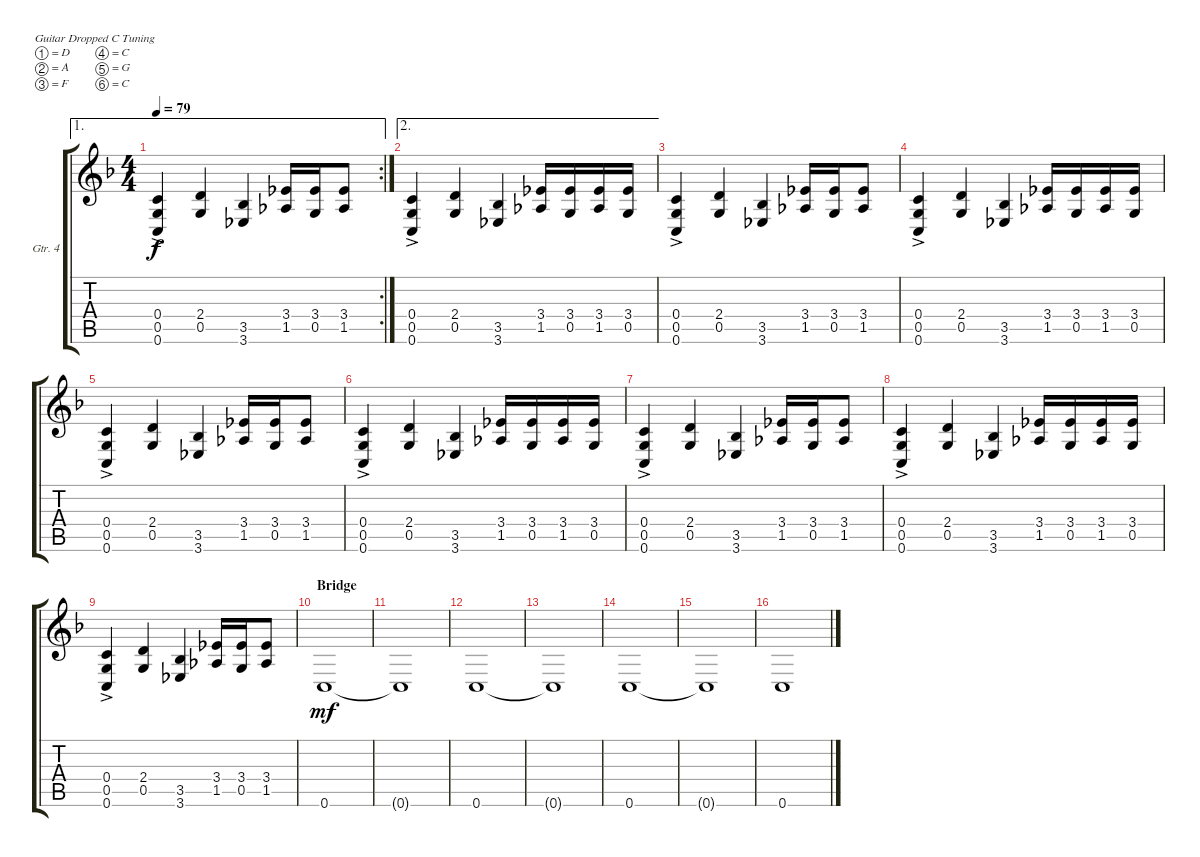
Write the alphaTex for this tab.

\defaultSystemsLayout 4
\bracketExtendMode groupsimilarinstruments
\firstSystemTrackNameOrientation horizontal
\otherSystemsTrackNameOrientation horizontal
\track ("Electric Guitar" "Gtr. 4") {instrument distortionguitar}
\staff {score tabs}
\tuning (D4 A3 F3 C3 G2 C2)
\ae 1
\rc 2
\ts (4 4)
\tempo 79
\clef g2
\ks f
(0.5{ac} 0.4{ac} 0.6{ac}).4{dy f} (0.5 2.4).4 (3.5 3.6).4 (1.5 3.4).16 (3.4 0.5).16 (3.4 1.5).8 |
\ae 2
(0.6{ac} 0.5{ac} 0.4{ac}).4 (0.5 2.4).4 (3.6 3.5).4 (1.5 3.4).16 (3.4 0.5).16 (3.4 1.5).16 (3.4 0.5).16 |
(0.5{ac} 0.4{ac} 0.6{ac}).4 (0.5 2.4).4 (3.5 3.6).4 (1.5 3.4).16 (3.4 0.5).16 (3.4 1.5).8 |
(0.6{ac} 0.5{ac} 0.4{ac}).4 (0.5 2.4).4 (3.6 3.5).4 (1.5 3.4).16 (3.4 0.5).16 (3.4 1.5).16 (3.4 0.5).16 |
(0.5{ac} 0.4{ac} 0.6{ac}).4 (0.5 2.4).4 (3.5 3.6).4 (1.5 3.4).16 (3.4 0.5).16 (3.4 1.5).8 |
(0.6{ac} 0.5{ac} 0.4{ac}).4 (0.5 2.4).4 (3.6 3.5).4 (1.5 3.4).16 (3.4 0.5).16 (3.4 1.5).16 (3.4 0.5).16 |
(0.5{ac} 0.4{ac} 0.6{ac}).4 (0.5 2.4).4 (3.5 3.6).4 (1.5 3.4).16 (3.4 0.5).16 (3.4 1.5).8 |
(0.6{ac} 0.5{ac} 0.4{ac}).4 (0.5 2.4).4 (3.6 3.5).4 (1.5 3.4).16 (3.4 0.5).16 (3.4 1.5).16 (3.4 0.5).16 |
(0.5{ac} 0.4{ac} 0.6{ac}).4 (0.5 2.4).4 (3.5 3.6).4 (1.5 3.4).16 (3.4 0.5).16 (3.4 1.5).8 |
\section ("" "Bridge")
0.6.1{dy mf} |
0.6{t}.1 |
0.6.1 |
0.6{t}.1 |
0.6.1 |
0.6{t}.1 |
0.6.1
